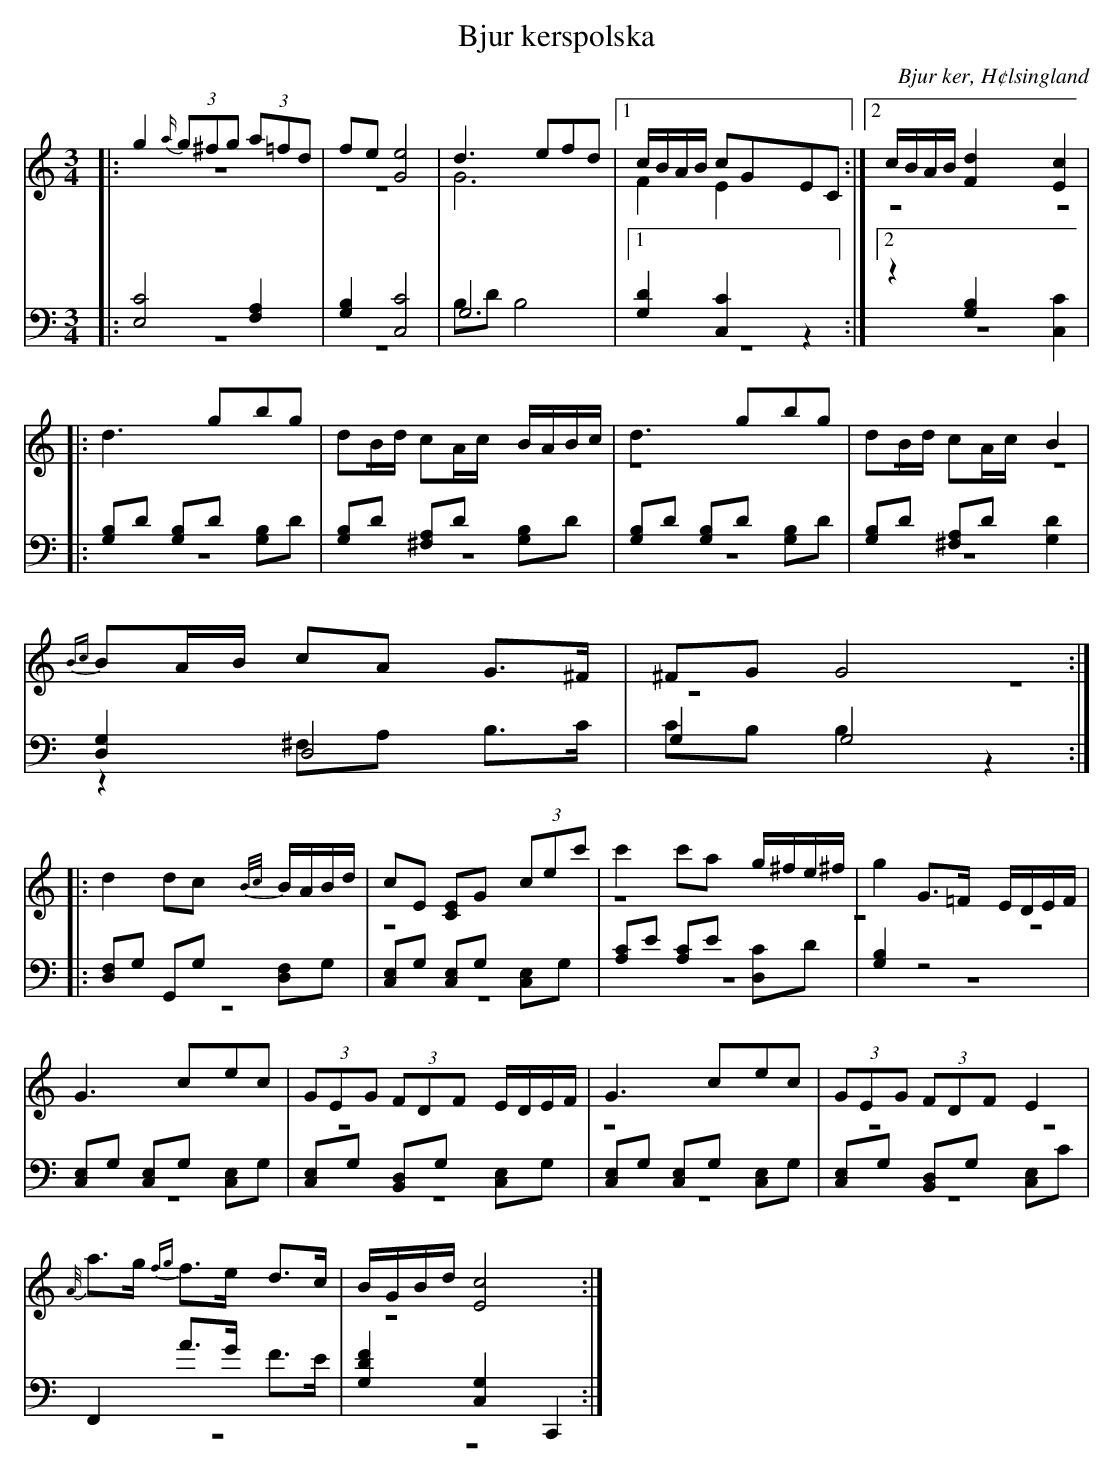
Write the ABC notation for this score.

X:1
T: Bjur kerspolska
O: Bjur ker, H¢lsingland
M: 3/4
L: 1/8
K: C
V:1
V:2 merge
V:3
V:4 merge
V:1
|:g2 {a/} (3g^fg (3a=fd|fe [G4e4]|d3 efd|1 c/B/A/B/ cGEC:|2 c/B/A/B/ [F2d2][E2c2]|
|:d3 gbg| dB/d/ cA/c/ B/A/B/c/| d3 gbg| dB/d/ cA/c/ B2|
{B2/5c2/5}BA/B/ cA G>^F| ^FG G4 :|
|:d2 dc {B/c/}B/A/B/d/|cE [CE]G (3cec'|c'2 c'a g/^f/e/^f/|g2 G>=F E/D/E/F/|
G3 cec|(3GEG (3FDF E/D/E/F/|G3 cec|(3GEG (3FDF E2|
{A//}a>g {fg}f>e d>c|B/G/B/d/ [E4c4]:|
V:2
|:z6|z6|G6|1 F2 E2:|2 z6|
|:z6|z6|z6|z6|
z6|z6:|
|:z6|z6|z6|z6|
z6|z6|z6|z6|
z6|z6:|
V:3 clef=bass
|:[E,4C4] [F,2A,2]|[G,2B,2] [C,4C4]|G,6|1 [G,2D2][C,2C2] z2:|2 z2 [G,2B,2][C,2C2]|
|:[G,B,]D [G,B,]D [G,B,]D|[G,B,]D [^F,A,]D [G,B,]D|[G,B,]D [G,B,]D [G,B,]D|[G,B,]D [^F,A,]D [G,2D2]|
[D,2G,2] D,4|G,2 G,4:|
|:[D,F,]G, G,,G, [D,F,]G,|[C,E,]G, [C,E,]G, [C,E,]G,|[A,C]E [A,C]E [D,C]D| [G,2B,2] z4|
[C,E,]G, [C,E,]G, [C,E,]G,|[C,E,]G, [B,,D,]G, [C,E,]G,|[C,E,]G, [C,E,]G, [C,E,]G,|[C,E,]G, [B,,D,]G, [C,E,]C|
F,,2 A>G F>E|[G,2D2F2] [C,2G,2] C,,2:|
V:4 clef=bass
|:z6|z6|B,D B,4|1 z6:|2 z6|
|:z6|z6|z6| z6|
z2 ^F,A, B,>C |CB, B,2 z2:|
|:z6|z6|z6|z6|
z6|z6|z6|z6|
z6|z6:|
